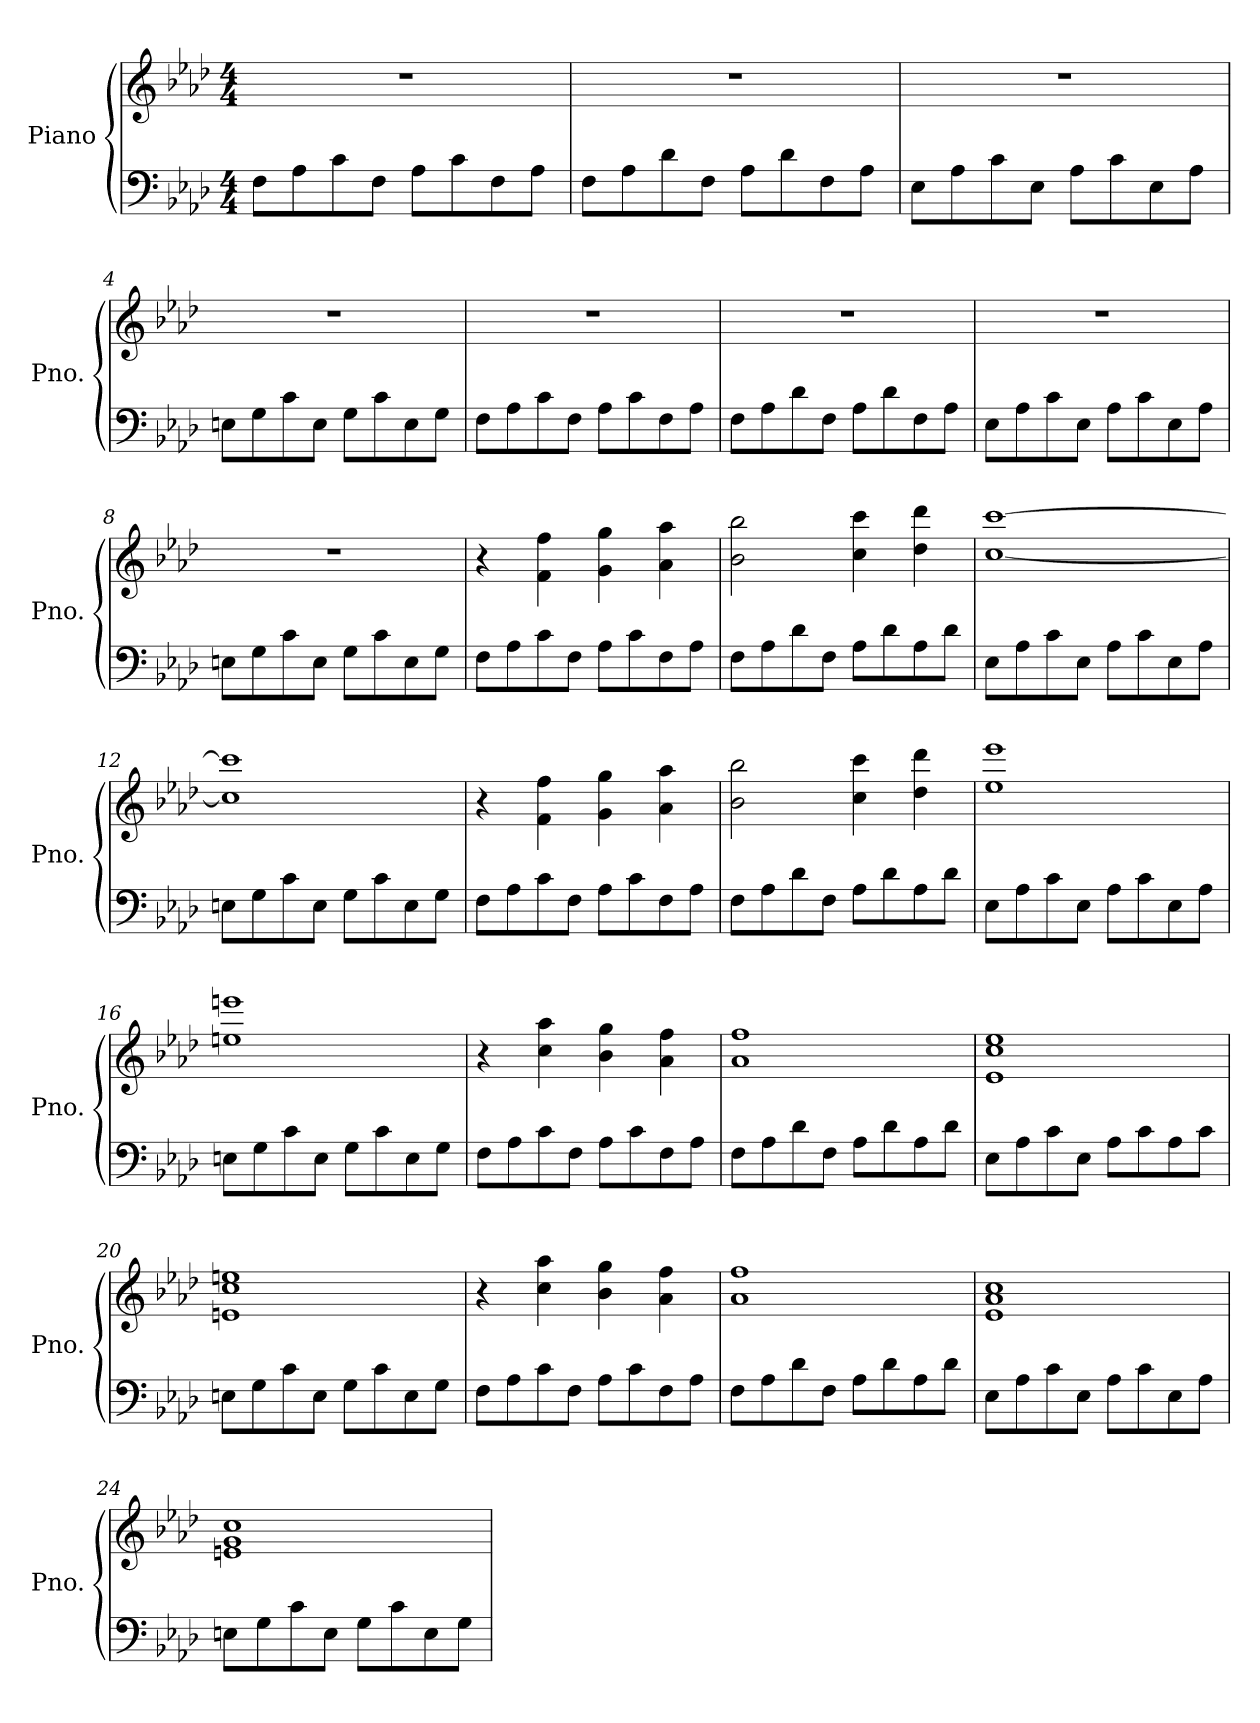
**kern	**kern
*part1	*part1
*staff2	*staff1
*I"Piano	*
*I'Pno.	*
*clefF4	*clefG2
*k[b-e-a-d-]	*k[b-e-a-d-]
*M4/4	*M4/4
=1	=1
8F\L	1r
8A-\	.
8c\	.
8F\J	.
8A-\L	.
8c\	.
8F\	.
8A-\J	.
=2	=2
8F\L	1r
8A-\	.
8d-\	.
8F\J	.
8A-\L	.
8d-\	.
8F\	.
8A-\J	.
=3	=3
8E-\L	1r
8A-\	.
8c\	.
8E-\J	.
8A-\L	.
8c\	.
8E-\	.
8A-\J	.
=4	=4
8En\L	1r
8G\	.
8c\	.
8E\J	.
8G\L	.
8c\	.
8E\	.
8G\J	.
=5	=5
8F\L	1r
8A-\	.
8c\	.
8F\J	.
8A-\L	.
8c\	.
8F\	.
8A-\J	.
!!LO:LB:g=z
=6	=6
8F\L	1r
8A-\	.
8d-\	.
8F\J	.
8A-\L	.
8d-\	.
8F\	.
8A-\J	.
=7	=7
8E-\L	1r
8A-\	.
8c\	.
8E-\J	.
8A-\L	.
8c\	.
8E-\	.
8A-\J	.
=8	=8
8En\L	1r
8G\	.
8c\	.
8E\J	.
8G\L	.
8c\	.
8E\	.
8G\J	.
=9	=9
8F\L	4r
8A-\	.
8c\	4f\ 4ff\
8F\J	.
8A-\L	4g\ 4gg\
8c\	.
8F\	4a-\ 4aa-\
8A-\J	.
=10	=10
8F\L	2b-\ 2bb-\
8A-\	.
8d-\	.
8F\J	.
8A-\L	4cc\ 4ccc\
8d-\	.
8A-\	4dd-\ 4ddd-\
8d-\J	.
!!LO:LB:g=z
=11	=11
8E-\L	[1cc [1ccc
8A-\	.
8c\	.
8E-\J	.
8A-\L	.
8c\	.
8E-\	.
8A-\J	.
=12	=12
8En\L	1cc] 1ccc]
8G\	.
8c\	.
8E\J	.
8G\L	.
8c\	.
8E\	.
8G\J	.
=13	=13
8F\L	4r
8A-\	.
8c\	4f\ 4ff\
8F\J	.
8A-\L	4g\ 4gg\
8c\	.
8F\	4a-\ 4aa-\
8A-\J	.
=14	=14
8F\L	2b-\ 2bb-\
8A-\	.
8d-\	.
8F\J	.
8A-\L	4cc\ 4ccc\
8d-\	.
8A-\	4dd-\ 4ddd-\
8d-\J	.
=15	=15
8E-\L	1ee- 1eee-
8A-\	.
8c\	.
8E-\J	.
8A-\L	.
8c\	.
8E-\	.
8A-\J	.
!!LO:LB:g=z
=16	=16
8En\L	1een 1eeen
8G\	.
8c\	.
8E\J	.
8G\L	.
8c\	.
8E\	.
8G\J	.
=17	=17
8F\L	4r
8A-\	.
8c\	4cc\ 4aa-\
8F\J	.
8A-\L	4b-\ 4gg\
8c\	.
8F\	4a-\ 4ff\
8A-\J	.
=18	=18
8F\L	1a- 1ff
8A-\	.
8d-\	.
8F\J	.
8A-\L	.
8d-\	.
8A-\	.
8d-\J	.
=19	=19
8E-\L	1e- 1cc 1ee-
8A-\	.
8c\	.
8E-\J	.
8A-\L	.
8c\	.
8A-\	.
8c\J	.
=20	=20
8En\L	1en 1cc 1een
8G\	.
8c\	.
8E\J	.
8G\L	.
8c\	.
8E\	.
8G\J	.
!!LO:LB:g=z
=21	=21
8F\L	4r
8A-\	.
8c\	4cc\ 4aa-\
8F\J	.
8A-\L	4b-\ 4gg\
8c\	.
8F\	4a-\ 4ff\
8A-\J	.
=22	=22
8F\L	1a- 1ff
8A-\	.
8d-\	.
8F\J	.
8A-\L	.
8d-\	.
8A-\	.
8d-\J	.
=23	=23
8E-\L	1e- 1a- 1cc
8A-\	.
8c\	.
8E-\J	.
8A-\L	.
8c\	.
8E-\	.
8A-\J	.
=24	=24
8En\L	1en 1g 1cc
8G\	.
8c\	.
8E\J	.
8G\L	.
8c\	.
8E\	.
8G\J	.
=	=
*-	*-
